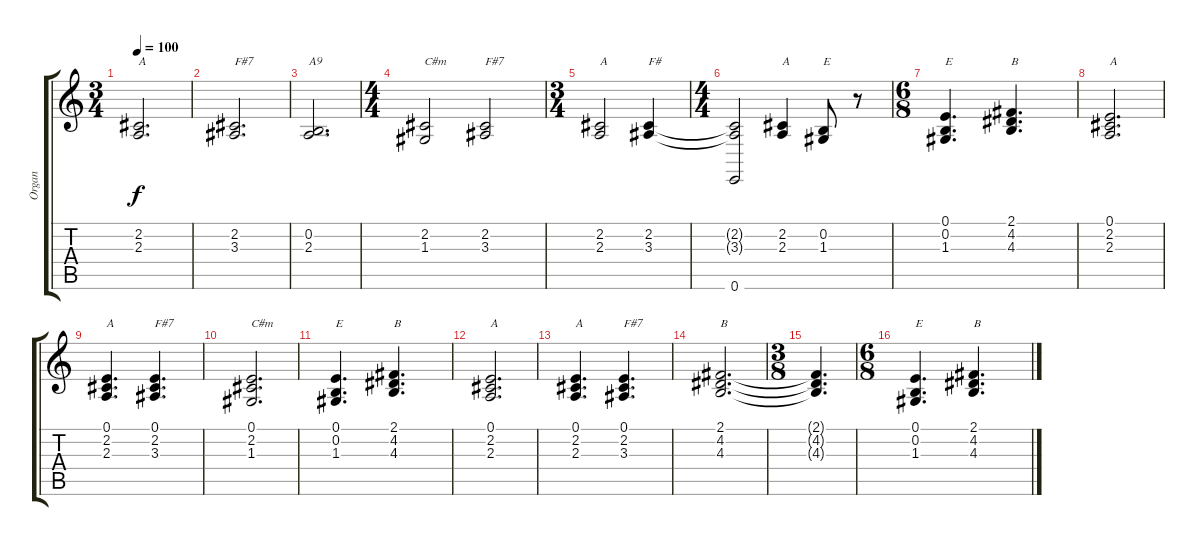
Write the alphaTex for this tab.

\track ("Organ" "Organ") {instrument percussiveorgan}
\staff {score tabs}
\tuning (E4 B3 G3 D3 A2 E2) {hide}
\ts (3 4)
\tempo 100
\clef g2
\ks c
(2.2 2.3).2{d txt "A" dy f} |
(2.2 3.3).2{d txt "F#7"} |
(0.2 2.3).2{d txt "A9"} |
\ts (4 4)
(2.2 1.3).2{txt "C#m"} (2.2 3.3).2{txt "F#7"} |
\ts (3 4)
(2.2 2.3).2{txt "A"} (2.2 3.3).4{txt "F#"} |
\ts (4 4)
(2.2{t} 3.3{t} 0.6).2 (2.2 2.3).4{txt "A"} (0.2 1.3).8{txt "E"} r.8 |
\ts (6 8)
(0.1 0.2 1.3).4{d txt "E"} (2.1 4.2 4.3).4{d txt "B"} |
(0.1 2.2 2.3).2{d txt "A"} |
(0.1 2.2 2.3).4{d txt "A"} (0.1 2.2 3.3).4{d txt "F#7"} |
(0.1 2.2 1.3).2{d txt "C#m"} |
(0.1 0.2 1.3).4{d txt "E"} (2.1 4.2 4.3).4{d txt "B"} |
(0.1 2.2 2.3).2{d txt "A"} |
(0.1 2.2 2.3).4{d txt "A"} (0.1 2.2 3.3).4{d txt "F#7"} |
(2.1 4.2 4.3).2{d txt "B"} |
\ts (3 8)
(2.1{t} 4.2{t} 4.3{t}).4{d} |
\ts (6 8)
(0.1 0.2 1.3).4{d txt "E"} (2.1 4.2 4.3).4{d txt "B"}
